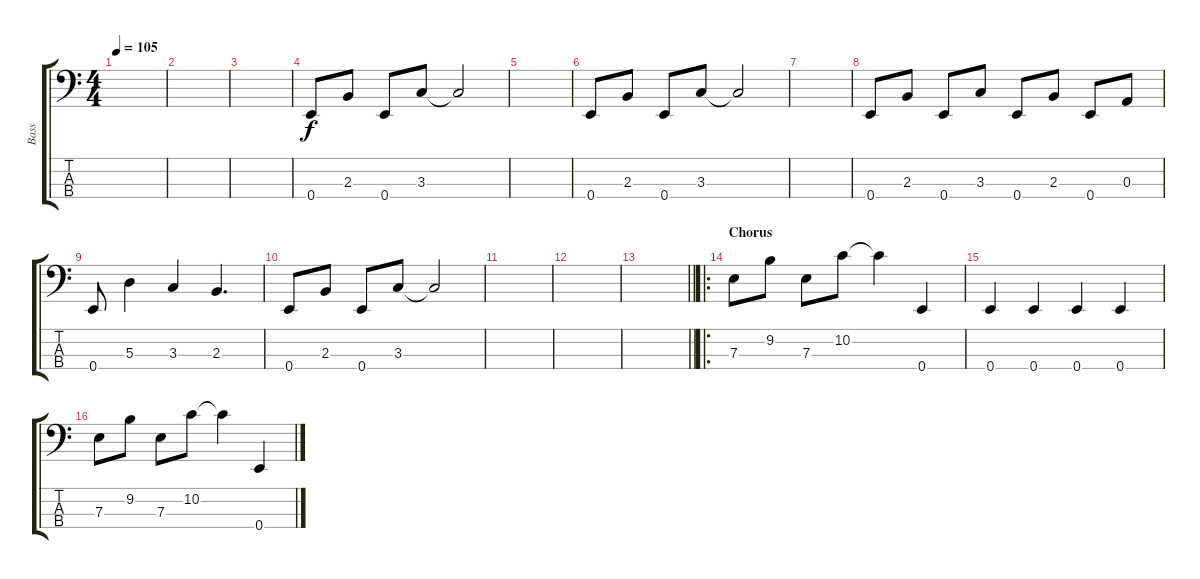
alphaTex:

\track ("Bass" "Bass") {instrument electricbasspick}
\staff {score tabs}
\tuning (G2 D2 A1 E1) {hide}
\ts (4 4)
\tempo 105
\clef f4
\ks c
|
|
|
0.4.8 2.3.8 0.4.8 3.3.8 3.3{t}.2 |
|
0.4.8 2.3.8 0.4.8 3.3.8 3.3{t}.2 |
|
0.4.8 2.3.8 0.4.8 3.3.8 0.4.8 2.3.8 0.4.8 0.3.8 |
0.4.8 5.3.4 3.3.4 2.3.4{d} |
0.4.8 2.3.8 0.4.8 3.3.8 3.3{t}.2 |
|
|
\barLineRight lightlight
|
\ro
\section ("" "Chorus")
7.3.8 9.2.8 7.3.8 10.2.8 10.2{t}.4 0.4.4 |
0.4.4 0.4.4 0.4.4 0.4.4 |
7.3.8 9.2.8 7.3.8 10.2.8 10.2{t}.4 0.4.4
